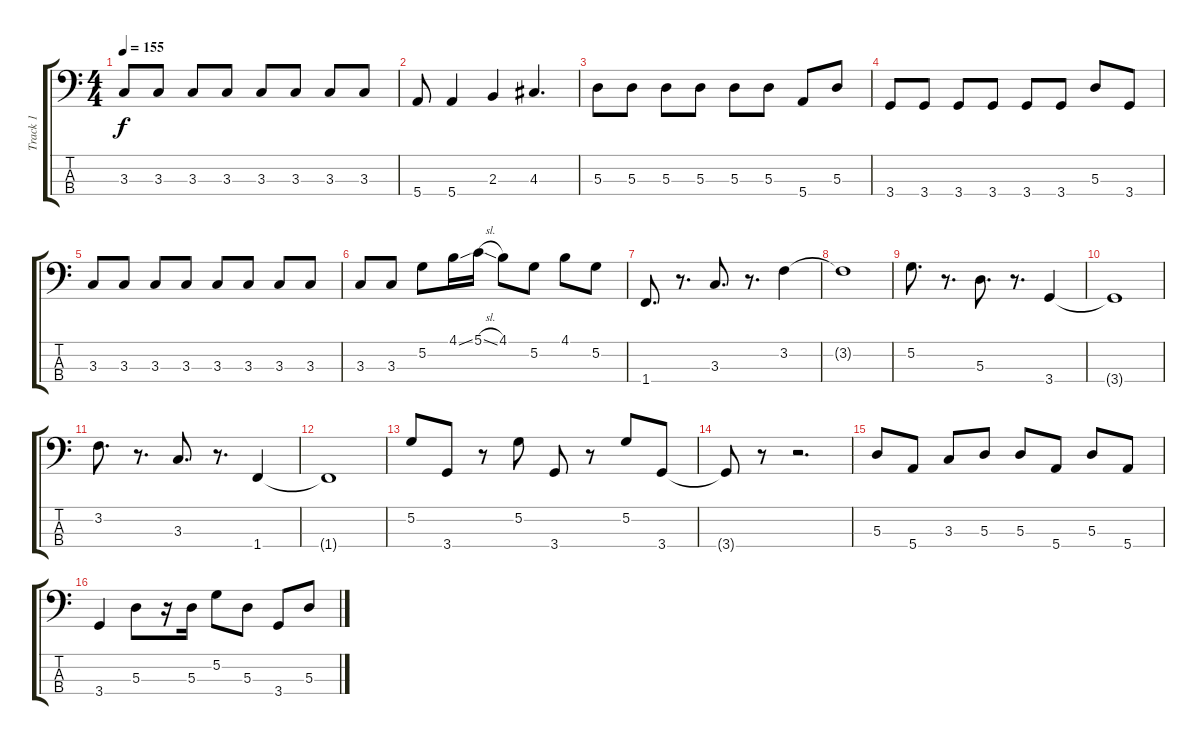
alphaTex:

\track ("Track 1" "Track 1") {instrument electricbasspick}
\staff {score tabs}
\tuning (G2 D2 A1 E1) {hide}
\ts (4 4)
\tempo 155
\clef f4
\ks c
3.3.8{dy f} 3.3.8 3.3.8 3.3.8 3.3.8 3.3.8 3.3.8 3.3.8 |
5.4.8 5.4.4 2.3.4 4.3.4{d} |
5.3.8 5.3.8 5.3.8 5.3.8 5.3.8 5.3.8 5.4.8 5.3.8 |
3.4.8 3.4.8 3.4.8 3.4.8 3.4.8 3.4.8 5.3.8 3.4.8 |
3.3.8 3.3.8 3.3.8 3.3.8 3.3.8 3.3.8 3.3.8 3.3.8 |
3.3.8 3.3.8 5.2.8 4.1{ss}.16 5.1{sl}.16 4.1.8 5.2.8 4.1.8 5.2.8 |
1.4.8{d} r.8{d} 3.3.8{d} r.8{d} 3.2.4 |
3.2{t}.1 |
5.2.8{d} r.8{d} 5.3.8{d} r.8{d} 3.4.4 |
3.4{t}.1 |
3.2.8{d} r.8{d} 3.3.8{d} r.8{d} 1.4.4 |
1.4{t}.1 |
5.2.8 3.4.8 r.8 5.2.8 3.4.8 r.8 5.2.8 3.4.8 |
3.4{t}.8 r.8 r.2{d} |
5.3.8 5.4.8 3.3.8 5.3.8 5.3.8 5.4.8 5.3.8 5.4.8 |
3.4.4 5.3.8 r.16 5.3.16 5.2.8 5.3.8 3.4.8 5.3.8
